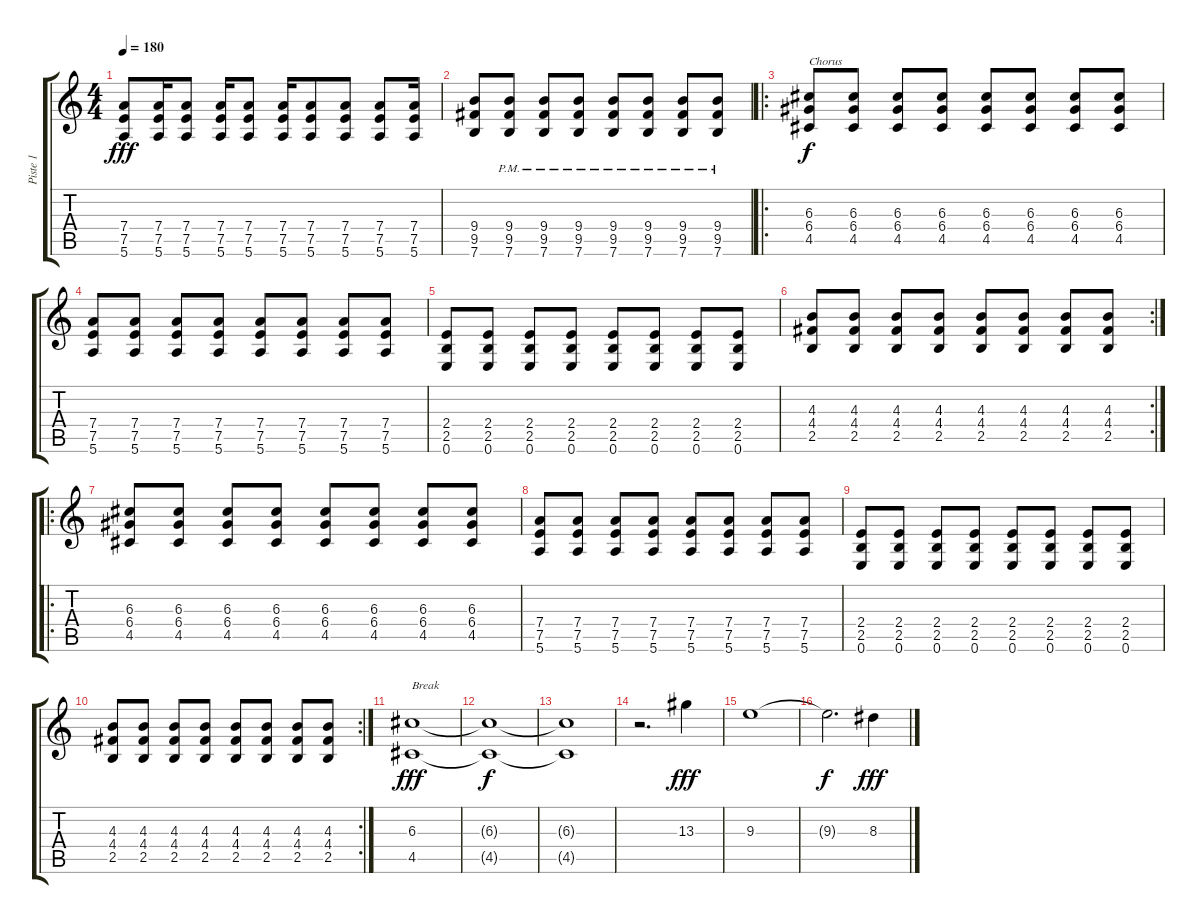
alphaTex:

\track ("Piste 1" "Piste 1") {instrument overdrivenguitar}
\staff {score tabs}
\tuning (E4 B3 G3 D3 A2 E2) {hide}
\ts (4 4)
\tempo 180
\clef g2
\ks c
(7.4 7.5 5.6).8{dy fff} (7.4 7.5 5.6).16 (7.4 7.5 5.6).8 (7.4 7.5 5.6).16 (7.4 7.5 5.6).8 (7.4 7.5 5.6).16 (7.4 7.5 5.6).8 (7.4 7.5 5.6).8 (7.4 7.5 5.6).8 (7.4 7.5 5.6).16 |
(9.4 9.5 7.6).8 (9.4{pm} 9.5{pm} 7.6{pm}).8 (9.4{pm} 9.5{pm} 7.6{pm}).8 (9.4{pm} 9.5{pm} 7.6{pm}).8 (9.4{pm} 9.5{pm} 7.6{pm}).8 (9.4{pm} 9.5{pm} 7.6{pm}).8 (9.4{pm} 9.5{pm} 7.6{pm}).8 (9.4{pm} 9.5{pm} 7.6{pm}).8 |
\ro
(6.3 6.4 4.5).8{txt "Chorus" dy f volume 12} (6.3 6.4 4.5).8 (6.3 6.4 4.5).8 (6.3 6.4 4.5).8 (6.3 6.4 4.5).8 (6.3 6.4 4.5).8 (6.3 6.4 4.5).8 (6.3 6.4 4.5).8 |
(7.4 7.5 5.6).8 (7.4 7.5 5.6).8 (7.4 7.5 5.6).8 (7.4 7.5 5.6).8 (7.4 7.5 5.6).8 (7.4 7.5 5.6).8 (7.4 7.5 5.6).8 (7.4 7.5 5.6).8 |
(2.4 2.5 0.6).8 (2.4 2.5 0.6).8 (2.4 2.5 0.6).8 (2.4 2.5 0.6).8 (2.4 2.5 0.6).8 (2.4 2.5 0.6).8 (2.4 2.5 0.6).8 (2.4 2.5 0.6).8 |
\rc 2
(4.3 4.4 2.5).8 (4.3 4.4 2.5).8 (4.3 4.4 2.5).8 (4.3 4.4 2.5).8 (4.3 4.4 2.5).8 (4.3 4.4 2.5).8 (4.3 4.4 2.5).8 (4.3 4.4 2.5).8 |
\ro
(6.3 6.4 4.5).8{volume 12} (6.3 6.4 4.5).8 (6.3 6.4 4.5).8 (6.3 6.4 4.5).8 (6.3 6.4 4.5).8 (6.3 6.4 4.5).8 (6.3 6.4 4.5).8 (6.3 6.4 4.5).8 |
(7.4 7.5 5.6).8 (7.4 7.5 5.6).8 (7.4 7.5 5.6).8 (7.4 7.5 5.6).8 (7.4 7.5 5.6).8 (7.4 7.5 5.6).8 (7.4 7.5 5.6).8 (7.4 7.5 5.6).8 |
(2.4 2.5 0.6).8 (2.4 2.5 0.6).8 (2.4 2.5 0.6).8 (2.4 2.5 0.6).8 (2.4 2.5 0.6).8 (2.4 2.5 0.6).8 (2.4 2.5 0.6).8 (2.4 2.5 0.6).8 |
\rc 2
(4.3 4.4 2.5).8 (4.3 4.4 2.5).8 (4.3 4.4 2.5).8 (4.3 4.4 2.5).8 (4.3 4.4 2.5).8 (4.3 4.4 2.5).8 (4.3 4.4 2.5).8 (4.3 4.4 2.5).8 |
(6.3 4.5).1{txt "Break" dy fff} |
(6.3{t} 4.5{t}).1{dy f} |
(6.3{t} 4.5{t}).1 |
r.2{d} 13.3.4{dy fff} |
9.3.1 |
9.3{t}.2{d dy f} 8.3.4{dy fff}
